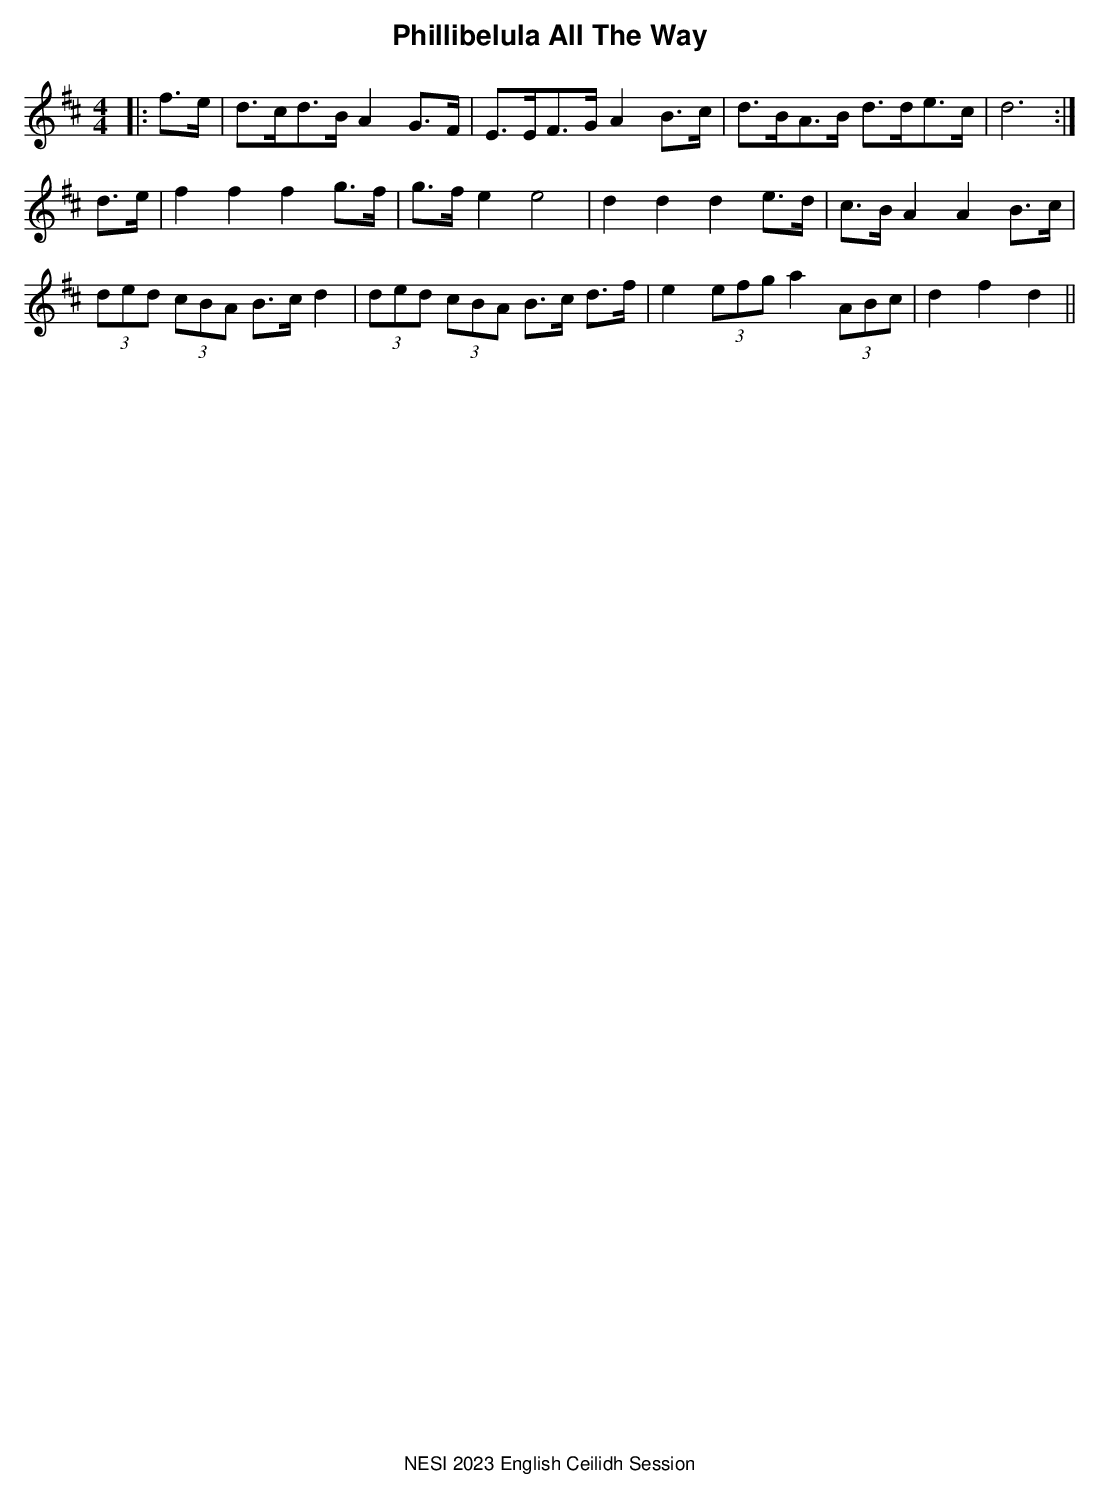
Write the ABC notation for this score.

X:1
T: Phillibelula All The Way
M: 4/4
L: 1/8
K: Dmaj
|:f>e|d>cd>B A2G>F|E>EF>G A2B>c|d>BA>B d>de>c|d6:|
d>e|f2f2 f2g>f|g>fe2 e4|d2d2 d2e>d|c>BA2 A2B>c|
(3ded (3cBA B>cd2|(3ded (3cBA B>c d>f|e2(3efg a2(3ABc|d2 f2 d2||
